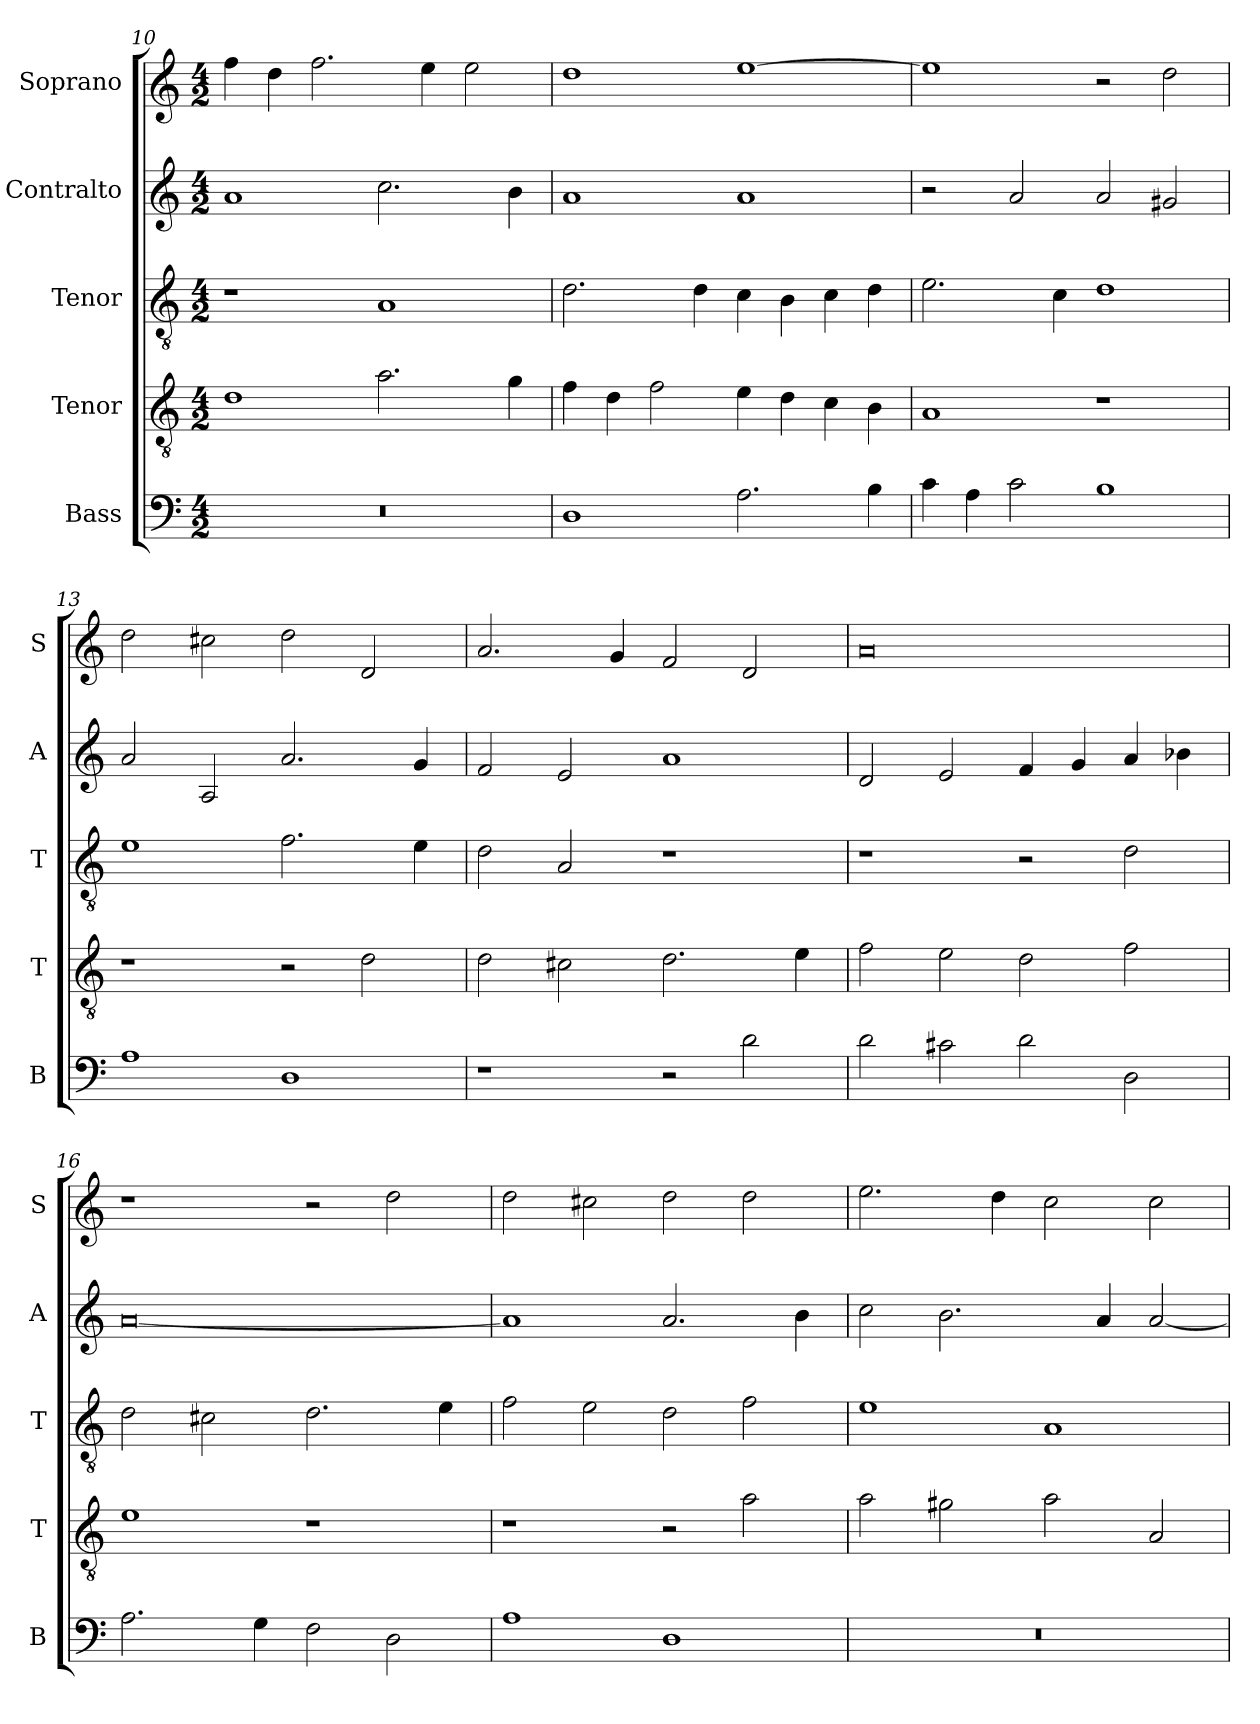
**kern	**kern	**kern	**kern	**kern
*part5	*part4	*part3	*part2	*part1
*staff5	*staff4	*staff3	*staff2	*staff1
*I"Bass	*I"Tenor	*I"Tenor	*I"Contralto	*I"Soprano
*I'B	*I'T	*I'T	*I'A	*I'S
*clefF4	*clefGv2	*clefGv2	*clefG2	*clefG2
*k[]	*k[]	*k[]	*k[]	*k[]
*A:aeo	*A:aeo	*A:aeo	*A:aeo	*A:aeo
*M4/2	*M4/2	*M4/2	*M4/2	*M4/2
=10	=10	=10	=10	=10
0r	1d	1r	1a	4ff
.	.	.	.	4dd
.	.	.	.	2.ff
.	2.a	1A	2.cc	.
.	.	.	.	4ee
.	.	.	.	2ee
.	4g	.	4b	.
=11	=11	=11	=11	=11
1D	4f	2.d	1a	1dd
.	4d	.	.	.
.	2f	.	.	.
.	.	4d	.	.
2.A	4e	4c	1a	[1ee
.	4d	4B	.	.
.	4c	4c	.	.
4B	4B	4d	.	.
=12	=12	=12	=12	=12
4c	1A	2.e	2r	1ee]
4A	.	.	.	.
2c	.	.	2a	.
.	.	4c	.	.
1B	1r	1d	2a	2r
.	.	.	2g#X	2dd
=13	=13	=13	=13	=13
1A	1r	1e	2a	2dd
.	.	.	2A	2cc#X
1D	2r	2.f	2.a	2dd
.	2d	.	.	2d
.	.	4e	4g	.
=14	=14	=14	=14	=14
1r	2d	2d	2f	2.a
.	2c#X	2A	2e	.
.	.	.	.	4g
2r	2.d	1r	1a	2f
2d	.	.	.	2d
.	4e	.	.	.
=15	=15	=15	=15	=15
2d	2f	1r	2d	0a
2c#X	2e	.	2e	.
2d	2d	2r	4f	.
.	.	.	4g	.
2D	2f	2d	4a	.
.	.	.	4b-X	.
=16	=16	=16	=16	=16
2.A	1e	2d	[0a	1r
.	.	2c#X	.	.
4G	.	.	.	.
2F	1r	2.d	.	2r
2D	.	.	.	2dd
.	.	4e	.	.
=17	=17	=17	=17	=17
1A	1r	2f	1a]	2dd
.	.	2e	.	2cc#X
1D	2r	2d	2.a	2dd
.	2a	2f	.	2dd
.	.	.	4b	.
=18	=18	=18	=18	=18
0r	2a	1e	2cc	2.ee
.	2g#X	.	2.b	.
.	.	.	.	4dd
.	2a	1A	.	2cc
.	.	.	4a	.
.	2A	.	[2a	2cc
=	=	=	=	=
*-	*-	*-	*-	*-
